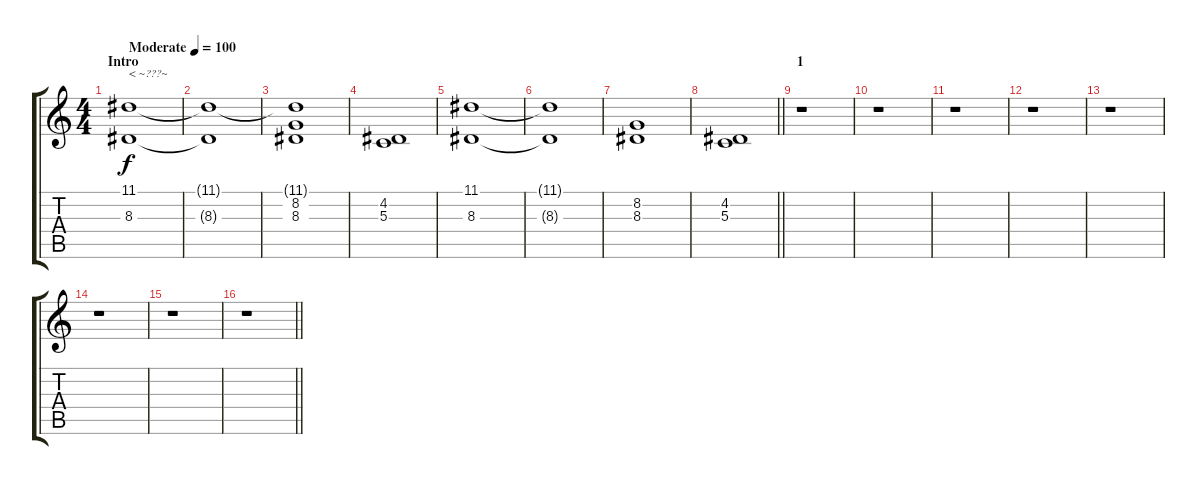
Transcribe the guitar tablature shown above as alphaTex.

\track "" {instrument pad8sweep}
\staff {score tabs}
\tuning (E4 B3 G3 D3 A2 E2) {hide}
\ts (4 4)
\section ("" "Intro")
\tempo (100 "Moderate")
\clef g2
\ks c
(11.1 8.3).1{txt "< ~???~" dy f instrument pad8sweep} |
(11.1{t} 8.3{t}).1 |
(11.1{t} 8.2 8.3).1 |
(4.2 5.3).1 |
(11.1 8.3).1 |
(11.1{t} 8.3{t}).1 |
(8.2 8.3).1 |
\barLineRight lightlight
(4.2 5.3).1 |
\section ("" "1")
r.1 |
r.1 |
r.1 |
r.1 |
r.1 |
r.1 |
r.1 |
\barLineRight lightlight
r.1
